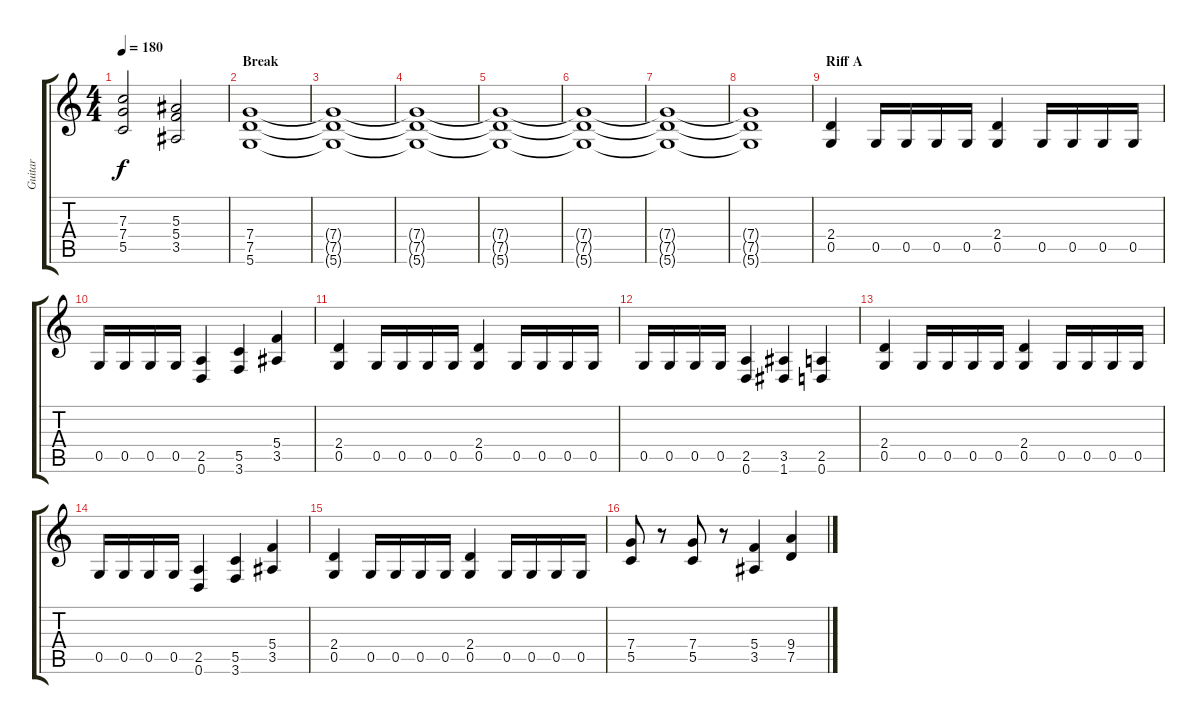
\track ("Guitar" "Guitar") {instrument distortionguitar}
\staff {score tabs}
\tuning (D4 A3 F3 C3 G2 D2) {hide}
\ts (4 4)
\tempo 180
\clef g2
\ks c
(7.3 7.4 5.5).2{dy f} (5.3 5.4 3.5).2 |
\section ("" "Break")
(7.4 7.5 5.6).1 |
(7.4{t} 7.5{t} 5.6{t}).1 |
(7.4{t} 7.5{t} 5.6{t}).1 |
(7.4{t} 7.5{t} 5.6{t}).1 |
(7.4{t} 7.5{t} 5.6{t}).1 |
(7.4{t} 7.5{t} 5.6{t}).1 |
(7.4{t} 7.5{t} 5.6{t}).1 |
\section ("" "Riff A")
(2.4 0.5).4 0.5.16 0.5.16 0.5.16 0.5.16 (2.4 0.5).4 0.5.16 0.5.16 0.5.16 0.5.16 |
0.5.16 0.5.16 0.5.16 0.5.16 (2.5 0.6).4 (5.5 3.6).4 (5.4 3.5).4 |
(2.4 0.5).4 0.5.16 0.5.16 0.5.16 0.5.16 (2.4 0.5).4 0.5.16 0.5.16 0.5.16 0.5.16 |
0.5.16 0.5.16 0.5.16 0.5.16 (2.5 0.6).4 (3.5 1.6).4 (2.5 0.6).4 |
(2.4 0.5).4 0.5.16 0.5.16 0.5.16 0.5.16 (2.4 0.5).4 0.5.16 0.5.16 0.5.16 0.5.16 |
0.5.16 0.5.16 0.5.16 0.5.16 (2.5 0.6).4 (5.5 3.6).4 (5.4 3.5).4 |
(2.4 0.5).4 0.5.16 0.5.16 0.5.16 0.5.16 (2.4 0.5).4 0.5.16 0.5.16 0.5.16 0.5.16 |
(7.4 5.5).8 r.8 (7.4 5.5).8 r.8 (5.4 3.5).4 (9.4 7.5).4
